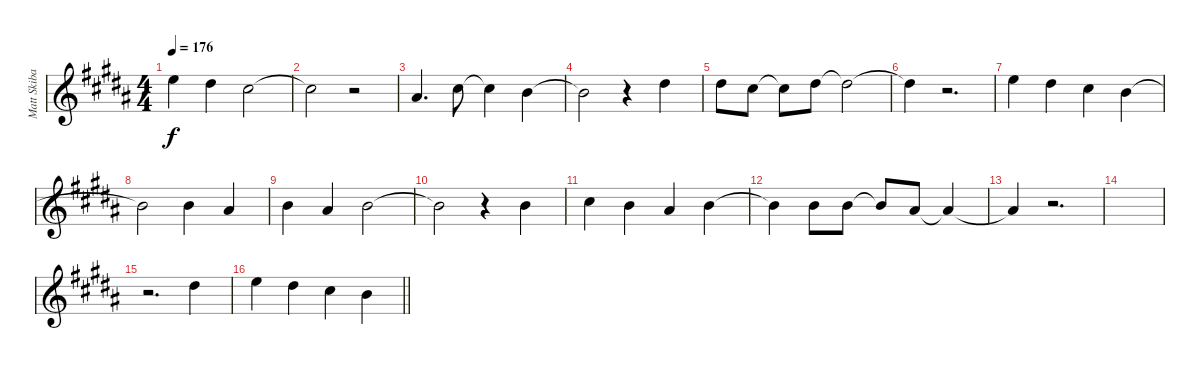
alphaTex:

\track ("Matt Skiba - Vocals" "Matt Skiba") {instrument distortionguitar}
\staff {score}
\tuning (E4 B3 G3 D3 A2 E2) {hide}
\ts (4 4)
\tempo 176
\clef g2
\ks b
0.1.4{dy f} 4.2.4 2.2.2 |
2.2{t}.2 r.2 |
3.3.4{d} 2.2.8 2.2{t}.4 0.2.4 |
0.2{t}.2 r.4 4.2.4 |
4.2.8 2.2.8 2.2{t}.8 4.2.8 4.2{t}.2 |
4.2{t}.4 r.2{d} |
0.1.4 4.2.4 2.2.4 0.2.4 |
0.2{t}.2 0.2.4 3.3.4 |
0.2.4 3.3.4 0.2.2 |
0.2{t}.2 r.4 0.2.4 |
6.3.4 0.2.4 3.3.4 0.2.4 |
0.2{t}.4 0.2.8 0.2.8 0.2{t}.8 3.3.8 3.3{t}.4 |
3.3{t}.4 r.2{d} |
|
r.2{d} 8.3.4 |
\barLineRight lightlight
0.1.4 4.2.4 6.3.4 0.2.4
